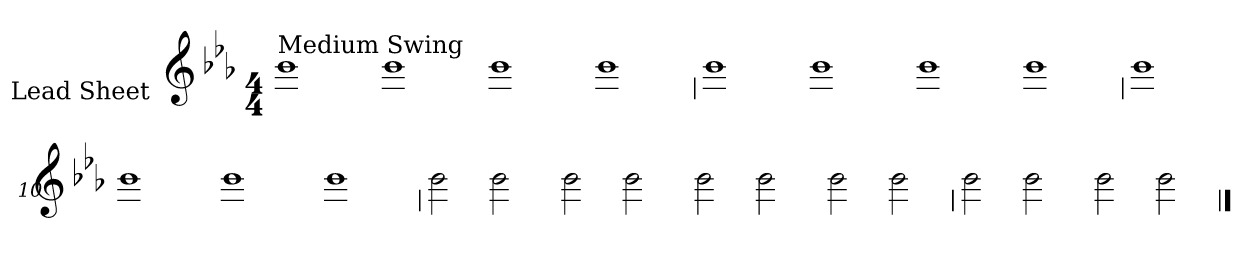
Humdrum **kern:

**kern
*part1
*staff1
*I"Lead Sheet
*stria0
*clefG2
*k[b-e-a-]
*E-:
*M4/4
=1||
!LO:TX:a:t=Medium Swing
1b-
=2-
1b-
=3-
1b-
=4-
1b-
!!LO:LB:g=z
=5
1b-
=6-
1b-
=7-
1b-
=8-
1b-
!!LO:LB:g=z
=9
1b-
=10-
1b-
=11-
1b-
=12-
1b-
!!LO:LB:g=z
=13
2b-
2b-
=14-
2b-
2b-
=15-
2b-
2b-
=16-
2b-
2b-
!!LO:LB:g=z
=17
2b-
2b-
=18-
2b-
2b-
==
*-
